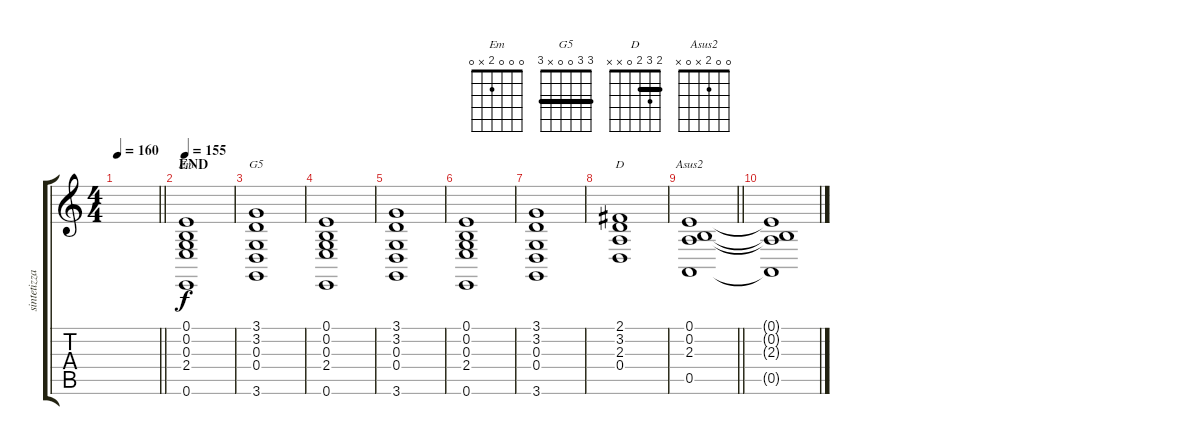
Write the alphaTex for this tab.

\track ("sintetizzatore" "sintetizza") {instrument pad8sweep}
\staff {score tabs}
\tuning (E4 B3 G3 D3 A2 E2) {hide}
\chord ("Em" 0 0 0 2 x 0)
\chord ("G5" 3 3 0 0 x 3) {barre 3}
\chord ("D" 2 3 2 0 x x) {barre 2}
\chord ("Asus2" 0 0 2 x 0 x)
\ts (4 4)
\tempo 160
\clef g2
\barLineRight lightlight
\ks c
|
\section ("" "END")
\tempo 155
(0.1 0.2 0.3 2.4 0.6).1{ch "Em" volume 10} |
(3.1 3.2 0.3 0.4 3.6).1{ch "G5"} |
(0.1 0.2 0.3 2.4 0.6).1 |
(3.1 3.2 0.3 0.4 3.6).1 |
(0.1 0.2 0.3 2.4 0.6).1 |
(3.1 3.2 0.3 0.4 3.6).1 |
(2.1 3.2 2.3 0.4).1{ch "D"} |
\barLineRight lightlight
(0.1 0.2 2.3 0.5).1{ch "Asus2"} |
(0.1{t} 0.2{t} 2.3{t} 0.5{t}).1
